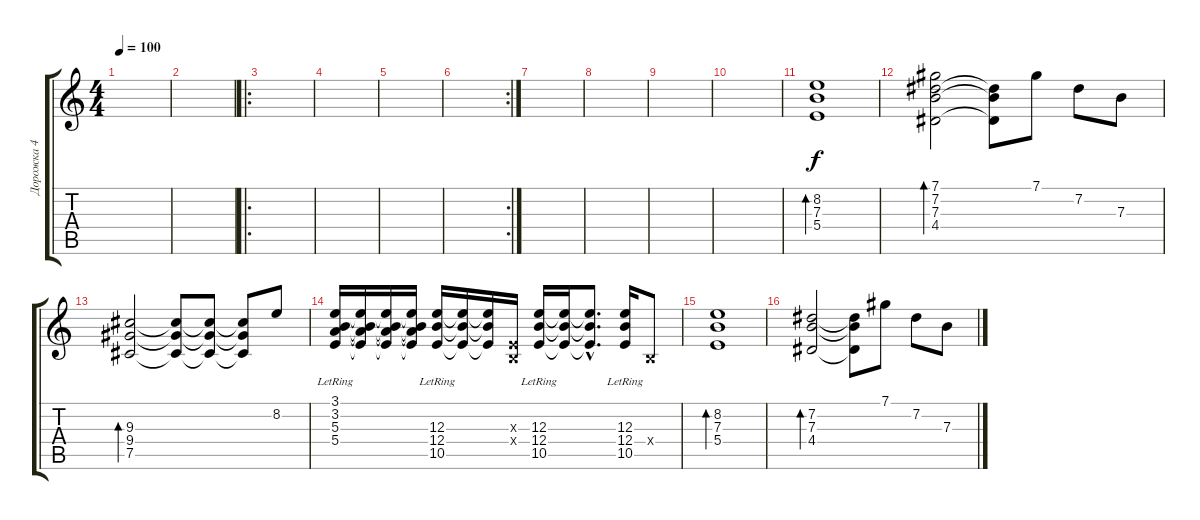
\track ("Дорожка 4" "Дорожка 4") {instrument electricguitarclean}
\staff {score tabs}
\tuning (Db4 Ab3 E3 B2 Gb2 B1) {hide}
\ts (4 4)
\tempo 100
\clef g2
\ks c
|
|
\ro
|
|
|
\rc 2
|
|
|
|
|
(8.2 7.3 5.4).1{bd 60} |
(7.1 7.2 7.3 4.4).2{bd 60} (7.2{t} 7.3{t} 4.4{t}).8 7.1.8 7.2.8 7.3.8 |
(9.3 9.4 7.5).2{bd 60} (9.3{t} 9.4{t} 7.5{t}).8 (9.3{t} 9.4{t} 7.5{t}).8 (9.3{t} 9.4{t} 7.5{t}).8 8.2.8 |
(3.1{lr} 3.2{lr} 5.3{lr} 5.4).16 (3.1{t} 3.2{t} 5.3{t} 5.4{t}).16 (3.1{t} 3.2{t} 5.3{t} 5.4{t}).16 (3.1{t} 3.2{t} 5.3{t} 5.4{t}).16 (12.3{lr} 12.4{lr} 10.5{lr}).16 (12.3{t} 12.4{t} 10.5{t}).16 (12.3{t} 12.4{t} 10.5{t}).16 (0.3{x} 0.4{x}).16 (12.3{lr} 12.4{lr} 10.5{lr}).16 (12.3{t} 12.4{t} 10.5{t}).16 (12.3{hac t} 12.4{hac t} 10.5{hac t}).8{d} (12.3{lr} 12.4{lr} 10.5{lr}).16 0.4{x}.8 |
(8.2 7.3 5.4).1{bd 60} |
(7.2 7.3 4.4).2{bd 60} (7.2{t} 7.3{t} 4.4{t}).8 7.1.8 7.2.8 7.3.8
